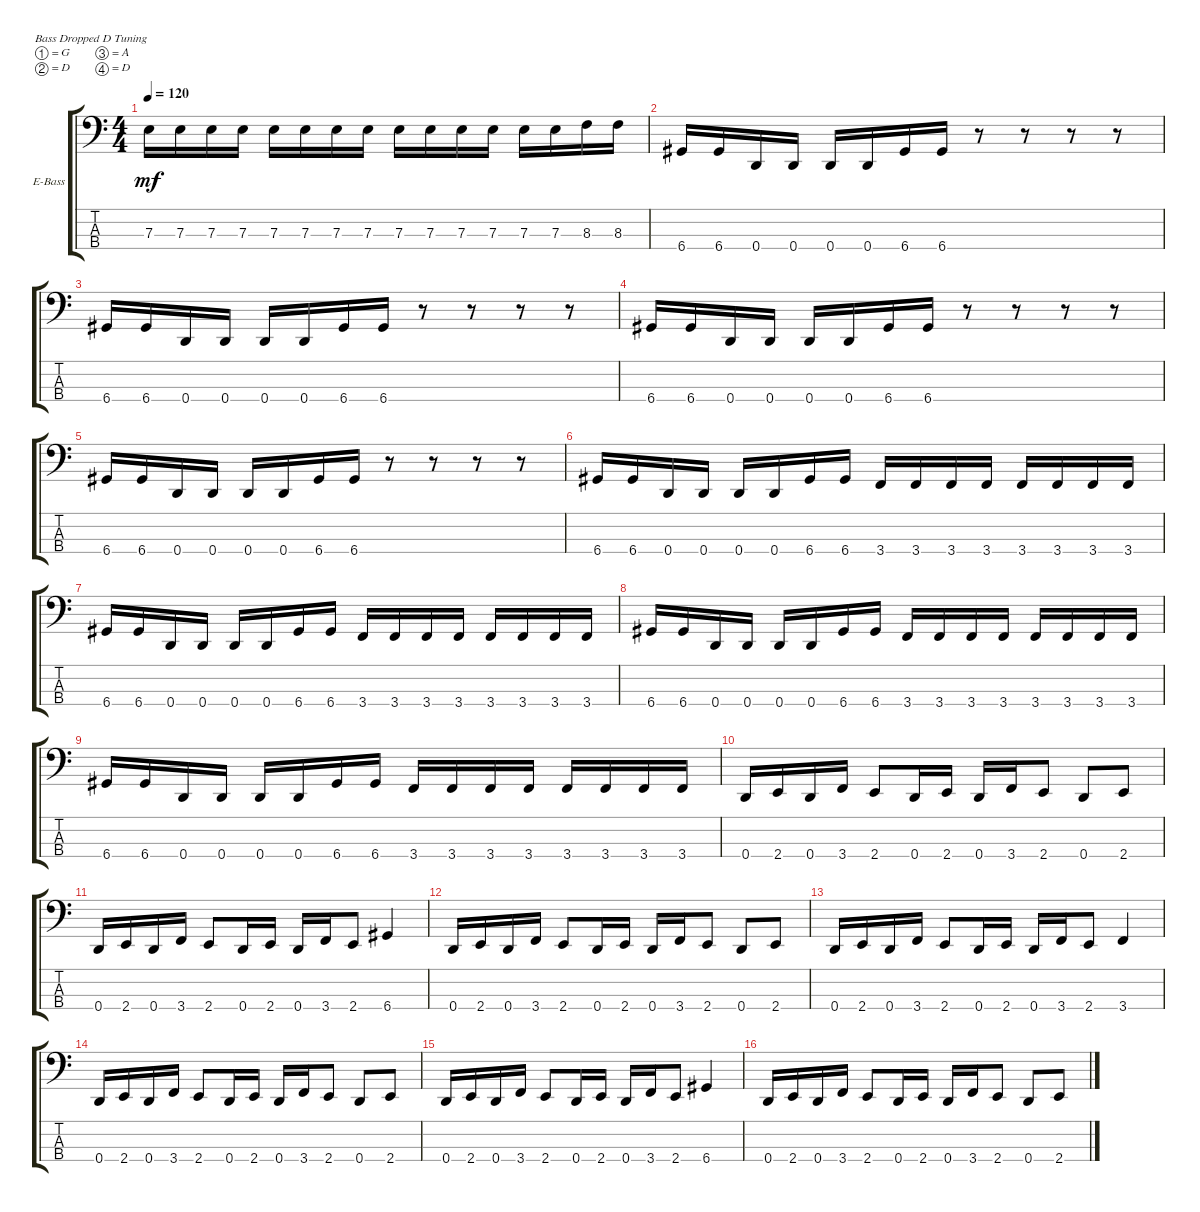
\defaultSystemsLayout 4
\bracketExtendMode groupsimilarinstruments
\firstSystemTrackNameOrientation horizontal
\otherSystemsTrackNameOrientation horizontal
\track ("Electric Bass" "E-Bass") {instrument electricbassfinger}
\staff {score tabs}
\tuning (G2 D2 A1 D1)
\ts (4 4)
\tempo 120
\clef f4
\scale
0.333333
\ks c
7.3.16{dy mf} 7.3.16 7.3.16 7.3.16 7.3.16 7.3.16 7.3.16 7.3.16 7.3.16 7.3.16 7.3.16 7.3.16 7.3.16 7.3.16 8.3.16 8.3.16 |
\scale
0.333333 6.4.16 6.4.16 0.4.16 0.4.16 0.4.16 0.4.16 6.4.16 6.4.16 r.8 r.8 r.8 r.8 |
\scale
0.333333 6.4.16 6.4.16 0.4.16 0.4.16 0.4.16 0.4.16 6.4.16 6.4.16 r.8 r.8 r.8 r.8 |
\scale
0.333333 6.4.16 6.4.16 0.4.16 0.4.16 0.4.16 0.4.16 6.4.16 6.4.16 r.8 r.8 r.8 r.8 |
\scale
0.333333 6.4.16 6.4.16 0.4.16 0.4.16 0.4.16 0.4.16 6.4.16 6.4.16 r.8 r.8 r.8 r.8 |
\scale
0.333333 6.4.16 6.4.16 0.4.16 0.4.16 0.4.16 0.4.16 6.4.16 6.4.16 3.4.16 3.4.16 3.4.16 3.4.16 3.4.16 3.4.16 3.4.16 3.4.16 |
\scale
0.333333 6.4.16 6.4.16 0.4.16 0.4.16 0.4.16 0.4.16 6.4.16 6.4.16 3.4.16 3.4.16 3.4.16 3.4.16 3.4.16 3.4.16 3.4.16 3.4.16 |
\scale
0.333333 6.4.16 6.4.16 0.4.16 0.4.16 0.4.16 0.4.16 6.4.16 6.4.16 3.4.16 3.4.16 3.4.16 3.4.16 3.4.16 3.4.16 3.4.16 3.4.16 |
\scale
0.333333 6.4.16 6.4.16 0.4.16 0.4.16 0.4.16 0.4.16 6.4.16 6.4.16 3.4.16 3.4.16 3.4.16 3.4.16 3.4.16 3.4.16 3.4.16 3.4.16 |
\scale
0.333333 0.4.16 2.4.16 0.4.16 3.4.16 2.4.8 0.4.16 2.4.16 0.4.16 3.4.16 2.4.8 0.4.8 2.4.8 |
\scale
0.333333 0.4.16 2.4.16 0.4.16 3.4.16 2.4.8 0.4.16 2.4.16 0.4.16 3.4.16 2.4.8 6.4.4 |
\scale
0.333333 0.4.16 2.4.16 0.4.16 3.4.16 2.4.8 0.4.16 2.4.16 0.4.16 3.4.16 2.4.8 0.4.8 2.4.8 |
\scale
0.333333 0.4.16 2.4.16 0.4.16 3.4.16 2.4.8 0.4.16 2.4.16 0.4.16 3.4.16 2.4.8 3.4.4 |
\scale
0.333333 0.4.16 2.4.16 0.4.16 3.4.16 2.4.8 0.4.16 2.4.16 0.4.16 3.4.16 2.4.8 0.4.8 2.4.8 |
\scale
0.333333 0.4.16 2.4.16 0.4.16 3.4.16 2.4.8 0.4.16 2.4.16 0.4.16 3.4.16 2.4.8 6.4.4 |
\scale
0.333333 0.4.16 2.4.16 0.4.16 3.4.16 2.4.8 0.4.16 2.4.16 0.4.16 3.4.16 2.4.8 0.4.8 2.4.8
